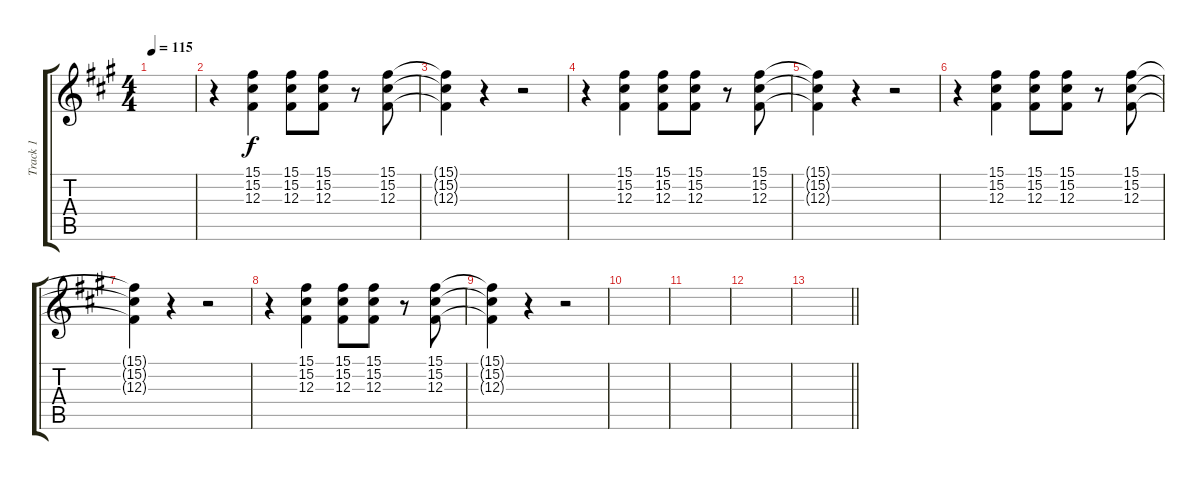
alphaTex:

\track ("Track 1" "Track 1") {instrument tenorsax}
\staff {score tabs}
\tuning (Eb4 Bb3 Gb3 Db3 Ab2 Eb2) {hide}
\ts (4 4)
\tempo 115
\clef g2
\ks a
|
r.4 (15.1 15.2 12.3).4{volume 9 balance 13 instrument brasssection} (15.1 15.2 12.3).8 (15.1 15.2 12.3).8 r.8 (15.1 15.2 12.3).8 |
(15.1{t} 15.2{t} 12.3{t}).4 r.4 r.2 |
r.4 (15.1 15.2 12.3).4{volume 9 balance 13 instrument brasssection} (15.1 15.2 12.3).8 (15.1 15.2 12.3).8 r.8 (15.1 15.2 12.3).8 |
(15.1{t} 15.2{t} 12.3{t}).4 r.4 r.2 |
r.4 (15.1 15.2 12.3).4{volume 9 balance 13 instrument brasssection} (15.1 15.2 12.3).8 (15.1 15.2 12.3).8 r.8 (15.1 15.2 12.3).8 |
(15.1{t} 15.2{t} 12.3{t}).4 r.4 r.2 |
r.4 (15.1 15.2 12.3).4{volume 9 balance 13 instrument brasssection} (15.1 15.2 12.3).8 (15.1 15.2 12.3).8 r.8 (15.1 15.2 12.3).8 |
(15.1{t} 15.2{t} 12.3{t}).4 r.4 r.2 |
|
|
|
\barLineRight lightlight
